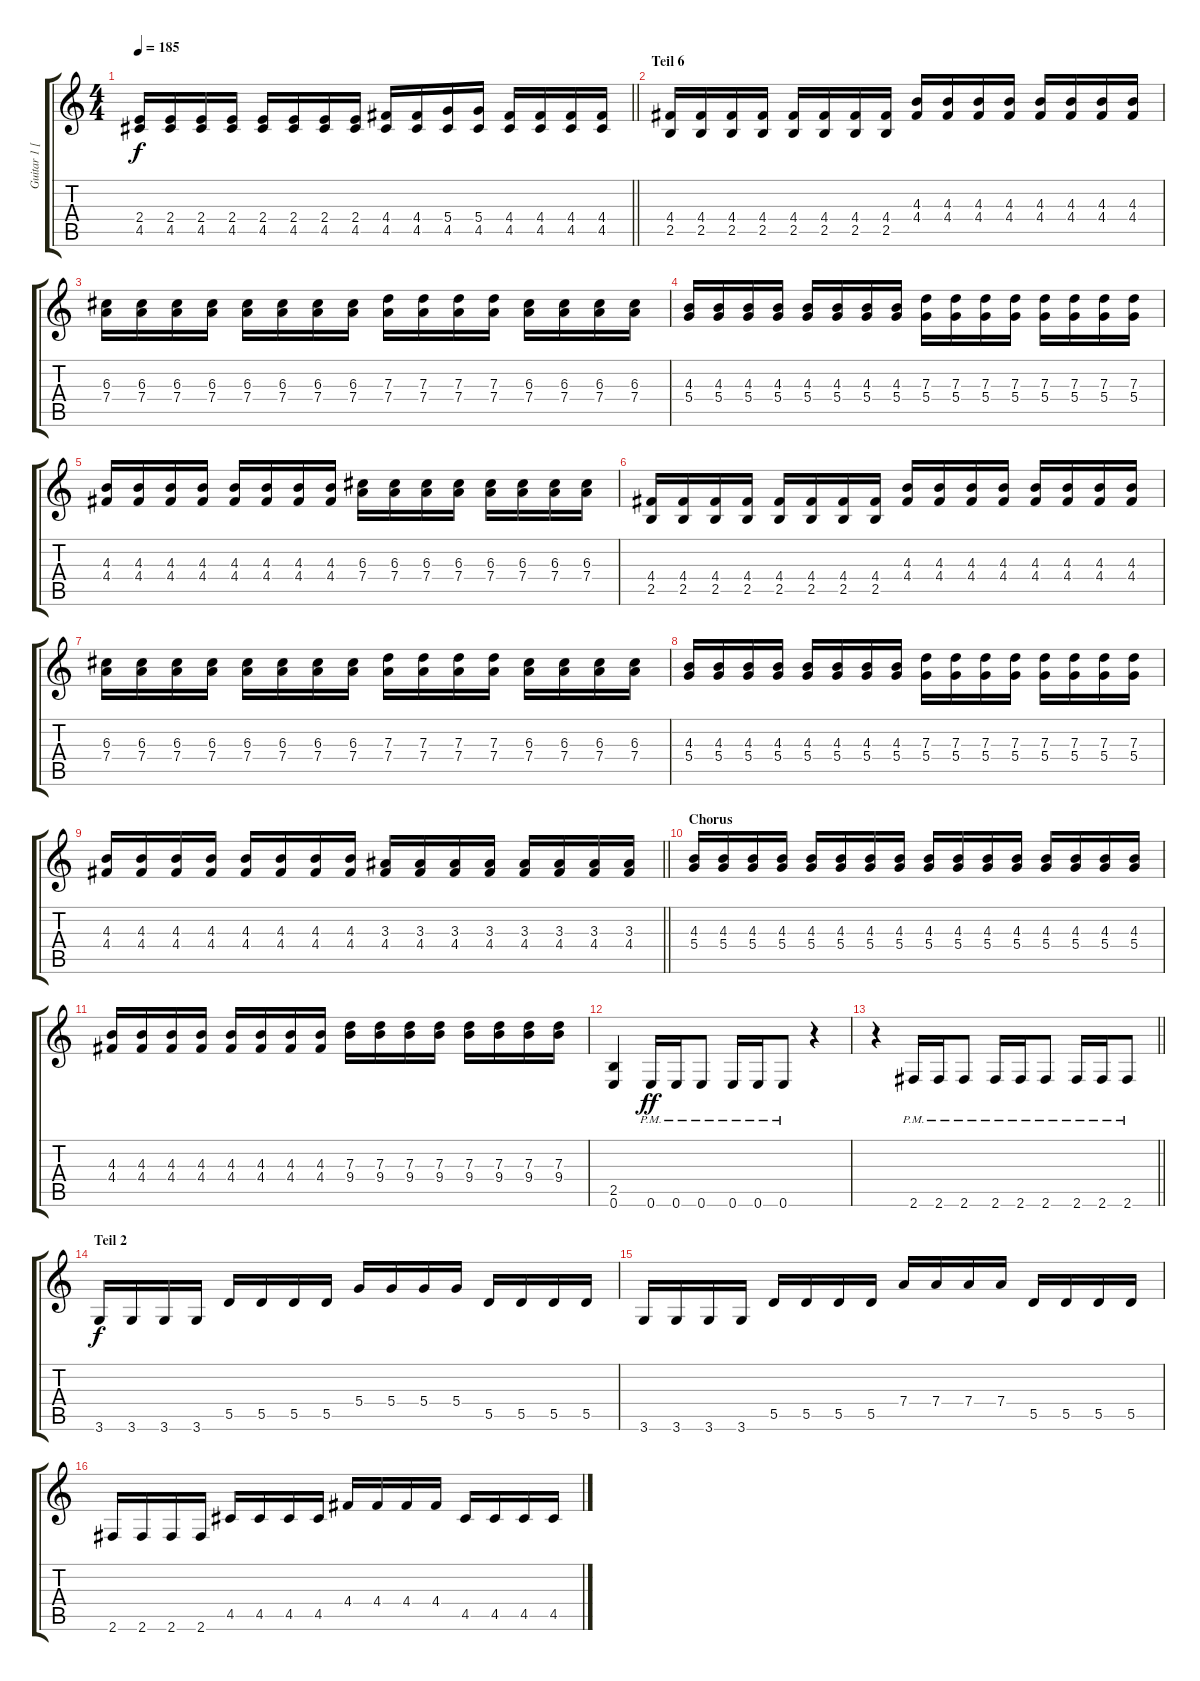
\track ("Guitar 1 [Right]" "Guitar 1 [") {instrument distortionguitar}
\staff {score tabs}
\tuning (E4 B3 G3 D3 A2 E2) {hide}
\ts (4 4)
\tempo 185
\clef g2
\barLineRight lightlight
\ks c
(2.4 4.5).16{dy f} (2.4 4.5).16 (2.4 4.5).16 (2.4 4.5).16 (2.4 4.5).16 (2.4 4.5).16 (2.4 4.5).16 (2.4 4.5).16 (4.4 4.5).16 (4.4 4.5).16 (5.4 4.5).16 (5.4 4.5).16 (4.4 4.5).16 (4.4 4.5).16 (4.4 4.5).16 (4.4 4.5).16 |
\section ("" "Teil 6")
(4.4 2.5).16 (4.4 2.5).16 (4.4 2.5).16 (4.4 2.5).16 (4.4 2.5).16 (4.4 2.5).16 (4.4 2.5).16 (4.4 2.5).16 (4.3 4.4).16 (4.3 4.4).16 (4.3 4.4).16 (4.3 4.4).16 (4.3 4.4).16 (4.3 4.4).16 (4.3 4.4).16 (4.3 4.4).16 |
(6.3 7.4).16 (6.3 7.4).16 (6.3 7.4).16 (6.3 7.4).16 (6.3 7.4).16 (6.3 7.4).16 (6.3 7.4).16 (6.3 7.4).16 (7.3 7.4).16 (7.3 7.4).16 (7.3 7.4).16 (7.3 7.4).16 (6.3 7.4).16 (6.3 7.4).16 (6.3 7.4).16 (6.3 7.4).16 |
(4.3 5.4).16 (4.3 5.4).16 (4.3 5.4).16 (4.3 5.4).16 (4.3 5.4).16 (4.3 5.4).16 (4.3 5.4).16 (4.3 5.4).16 (7.3 5.4).16 (7.3 5.4).16 (7.3 5.4).16 (7.3 5.4).16 (7.3 5.4).16 (7.3 5.4).16 (7.3 5.4).16 (7.3 5.4).16 |
(4.3 4.4).16 (4.3 4.4).16 (4.3 4.4).16 (4.3 4.4).16 (4.3 4.4).16 (4.3 4.4).16 (4.3 4.4).16 (4.3 4.4).16 (6.3 7.4).16 (6.3 7.4).16 (6.3 7.4).16 (6.3 7.4).16 (6.3 7.4).16 (6.3 7.4).16 (6.3 7.4).16 (6.3 7.4).16 |
(4.4 2.5).16 (4.4 2.5).16 (4.4 2.5).16 (4.4 2.5).16 (4.4 2.5).16 (4.4 2.5).16 (4.4 2.5).16 (4.4 2.5).16 (4.3 4.4).16 (4.3 4.4).16 (4.3 4.4).16 (4.3 4.4).16 (4.3 4.4).16 (4.3 4.4).16 (4.3 4.4).16 (4.3 4.4).16 |
(6.3 7.4).16 (6.3 7.4).16 (6.3 7.4).16 (6.3 7.4).16 (6.3 7.4).16 (6.3 7.4).16 (6.3 7.4).16 (6.3 7.4).16 (7.3 7.4).16 (7.3 7.4).16 (7.3 7.4).16 (7.3 7.4).16 (6.3 7.4).16 (6.3 7.4).16 (6.3 7.4).16 (6.3 7.4).16 |
(4.3 5.4).16 (4.3 5.4).16 (4.3 5.4).16 (4.3 5.4).16 (4.3 5.4).16 (4.3 5.4).16 (4.3 5.4).16 (4.3 5.4).16 (7.3 5.4).16 (7.3 5.4).16 (7.3 5.4).16 (7.3 5.4).16 (7.3 5.4).16 (7.3 5.4).16 (7.3 5.4).16 (7.3 5.4).16 |
\barLineRight lightlight
(4.3 4.4).16 (4.3 4.4).16 (4.3 4.4).16 (4.3 4.4).16 (4.3 4.4).16 (4.3 4.4).16 (4.3 4.4).16 (4.3 4.4).16 (3.3 4.4).16 (3.3 4.4).16 (3.3 4.4).16 (3.3 4.4).16 (3.3 4.4).16 (3.3 4.4).16 (3.3 4.4).16 (3.3 4.4).16 |
\section ("" "Chorus")
(4.3 5.4).16 (4.3 5.4).16 (4.3 5.4).16 (4.3 5.4).16 (4.3 5.4).16 (4.3 5.4).16 (4.3 5.4).16 (4.3 5.4).16 (4.3 5.4).16 (4.3 5.4).16 (4.3 5.4).16 (4.3 5.4).16 (4.3 5.4).16 (4.3 5.4).16 (4.3 5.4).16 (4.3 5.4).16 |
(4.3 4.4).16 (4.3 4.4).16 (4.3 4.4).16 (4.3 4.4).16 (4.3 4.4).16 (4.3 4.4).16 (4.3 4.4).16 (4.3 4.4).16 (7.3 9.4).16 (7.3 9.4).16 (7.3 9.4).16 (7.3 9.4).16 (7.3 9.4).16 (7.3 9.4).16 (7.3 9.4).16 (7.3 9.4).16 |
(2.5 0.6).4 0.6{pm}.16{dy ff} 0.6{pm}.16 0.6{pm}.8 0.6{pm}.16 0.6{pm}.16 0.6{pm}.8 r.4 |
\barLineRight lightlight
r.4 2.6{pm}.16 2.6{pm}.16 2.6{pm}.8 2.6{pm}.16 2.6{pm}.16 2.6{pm}.8 2.6{pm}.16 2.6{pm}.16 2.6{pm}.8 |
\section ("" "Teil 2")
3.6.16{dy f} 3.6.16 3.6.16 3.6.16 5.5.16 5.5.16 5.5.16 5.5.16 5.4.16 5.4.16 5.4.16 5.4.16 5.5.16 5.5.16 5.5.16 5.5.16 |
3.6.16 3.6.16 3.6.16 3.6.16 5.5.16 5.5.16 5.5.16 5.5.16 7.4.16 7.4.16 7.4.16 7.4.16 5.5.16 5.5.16 5.5.16 5.5.16 |
2.6.16 2.6.16 2.6.16 2.6.16 4.5.16 4.5.16 4.5.16 4.5.16 4.4.16 4.4.16 4.4.16 4.4.16 4.5.16 4.5.16 4.5.16 4.5.16
